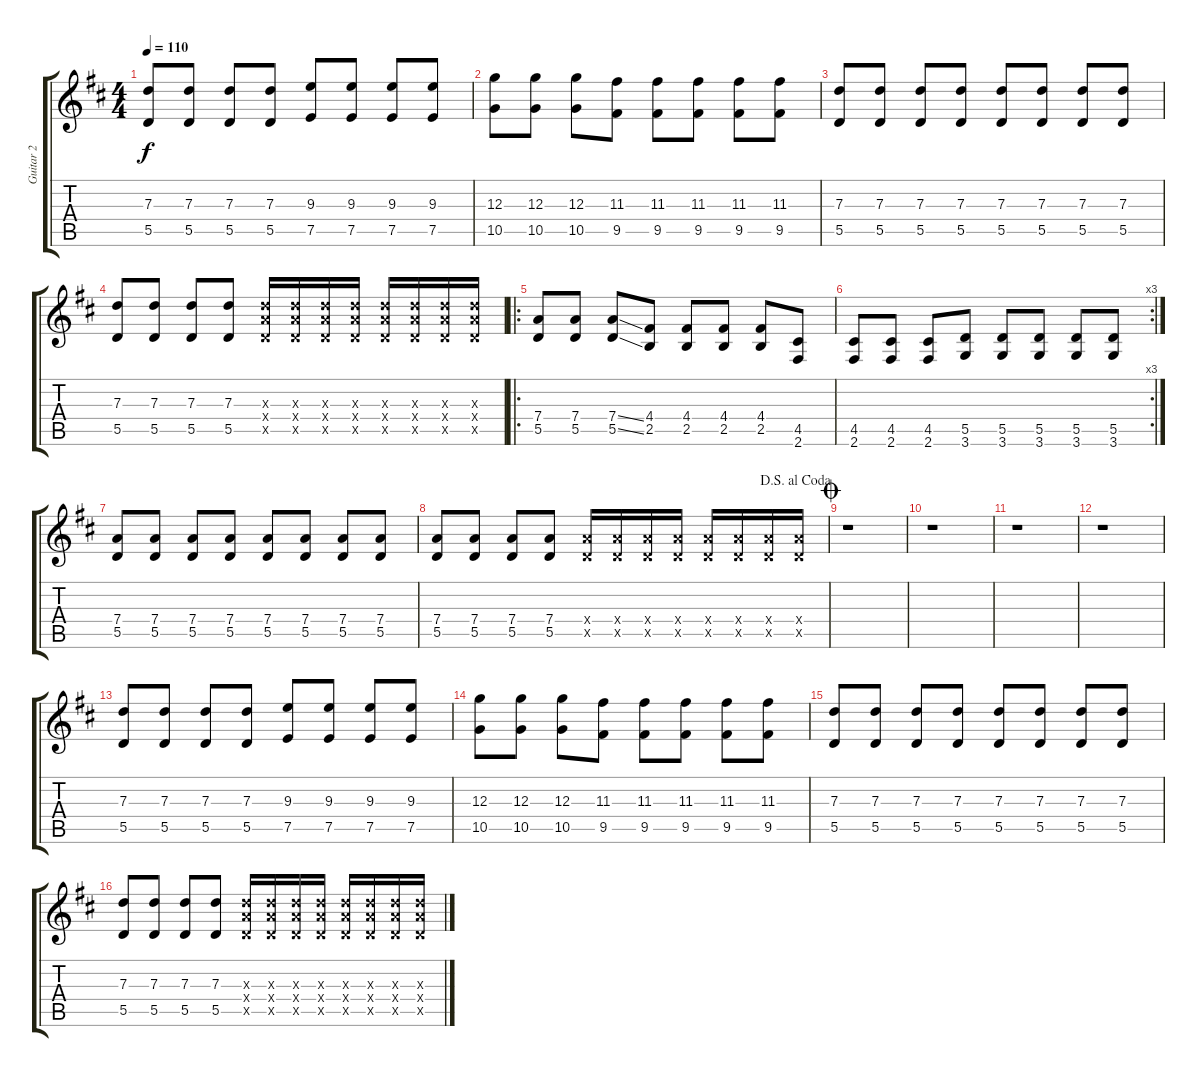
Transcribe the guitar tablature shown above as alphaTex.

\track ("Guitar 2" "Guitar 2") {instrument overdrivenguitar}
\staff {score tabs}
\tuning (E4 B3 G3 D3 A2 E2) {hide}
\ts (4 4)
\tempo 110
\clef g2
\ks d
(7.3 5.5).8{dy f} (7.3 5.5).8 (7.3 5.5).8 (7.3 5.5).8 (9.3 7.5).8 (9.3 7.5).8 (9.3 7.5).8 (9.3 7.5).8 |
(12.3 10.5).8 (12.3 10.5).8 (12.3 10.5).8 (11.3 9.5).8 (11.3 9.5).8 (11.3 9.5).8 (11.3 9.5).8 (11.3 9.5).8 |
(7.3 5.5).8 (7.3 5.5).8 (7.3 5.5).8 (7.3 5.5).8 (7.3 5.5).8 (7.3 5.5).8 (7.3 5.5).8 (7.3 5.5).8 |
(7.3 5.5).8 (7.3 5.5).8 (7.3 5.5).8 (7.3 5.5).8 (7.3{x} 7.4{x} 5.5{x}).16 (7.3{x} 7.4{x} 5.5{x}).16 (7.3{x} 7.4{x} 5.5{x}).16 (7.3{x} 7.4{x} 5.5{x}).16 (7.3{x} 7.4{x} 5.5{x}).16 (7.3{x} 7.4{x} 5.5{x}).16 (7.3{x} 7.4{x} 5.5{x}).16 (7.3{x} 7.4{x} 5.5{x}).16 |
\ro
(7.4 5.5).8 (7.4 5.5).8 (7.4{ss} 5.5{ss}).8 (4.4 2.5).8 (4.4 2.5).8 (4.4 2.5).8 (4.4 2.5).8 (4.5 2.6).8 |
\rc 3
(4.5 2.6).8 (4.5 2.6).8 (4.5 2.6).8 (5.5 3.6).8 (5.5 3.6).8 (5.5 3.6).8 (5.5 3.6).8 (5.5 3.6).8 |
(7.4 5.5).8 (7.4 5.5).8 (7.4 5.5).8 (7.4 5.5).8 (7.4 5.5).8 (7.4 5.5).8 (7.4 5.5).8 (7.4 5.5).8 |
\jump dalsegnoalcoda
(7.4 5.5).8 (7.4 5.5).8 (7.4 5.5).8 (7.4 5.5).8 (7.4{x} 5.5{x}).16 (7.4{x} 5.5{x}).16 (7.4{x} 5.5{x}).16 (7.4{x} 5.5{x}).16 (7.4{x} 5.5{x}).16 (7.4{x} 5.5{x}).16 (7.4{x} 5.5{x}).16 (7.4{x} 5.5{x}).16 |
\jump coda
r.1 |
r.1 |
r.1 |
r.1 |
(7.3 5.5).8 (7.3 5.5).8 (7.3 5.5).8 (7.3 5.5).8 (9.3 7.5).8 (9.3 7.5).8 (9.3 7.5).8 (9.3 7.5).8 |
(12.3 10.5).8 (12.3 10.5).8 (12.3 10.5).8 (11.3 9.5).8 (11.3 9.5).8 (11.3 9.5).8 (11.3 9.5).8 (11.3 9.5).8 |
(7.3 5.5).8 (7.3 5.5).8 (7.3 5.5).8 (7.3 5.5).8 (7.3 5.5).8 (7.3 5.5).8 (7.3 5.5).8 (7.3 5.5).8 |
(7.3 5.5).8 (7.3 5.5).8 (7.3 5.5).8 (7.3 5.5).8 (7.3{x} 7.4{x} 5.5{x}).16 (7.3{x} 7.4{x} 5.5{x}).16 (7.3{x} 7.4{x} 5.5{x}).16 (7.3{x} 7.4{x} 5.5{x}).16 (7.3{x} 7.4{x} 5.5{x}).16 (7.3{x} 7.4{x} 5.5{x}).16 (7.3{x} 7.4{x} 5.5{x}).16 (7.3{x} 7.4{x} 5.5{x}).16
